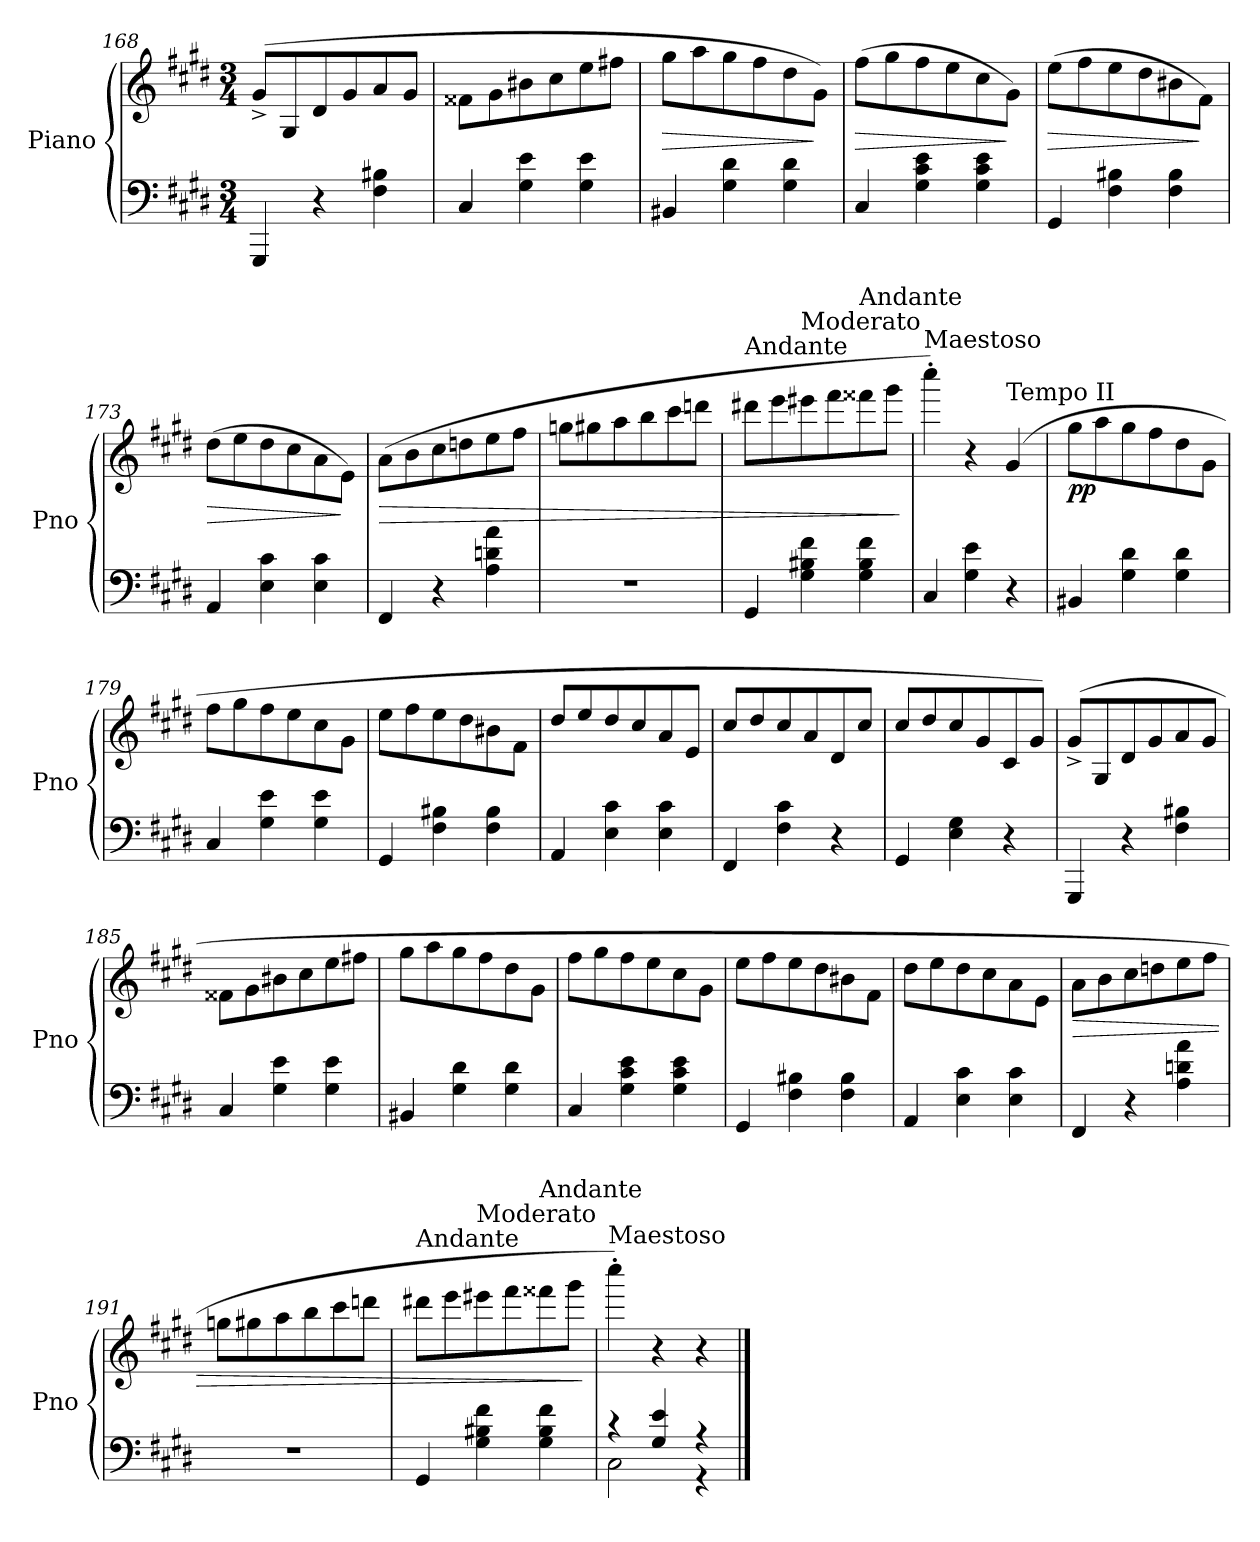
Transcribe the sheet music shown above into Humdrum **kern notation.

**kern	**kern	**dynam
*part1	*part1	*part1
*staff2	*staff1	*staff1/2
*I"Piano	*	*
*I'Pno	*	*
*clefF4	*clefG2	*
*k[f#c#g#d#]	*k[f#c#g#d#]	*
*E:	*E:	*
*M3/4	*M3/4	*
=168	=168	=168
4GGG#/	(8g#^/L	.
.	8G#/	.
4r	8d#/	.
.	8g#/	.
4F#\ 4B#X\	8a/	.
.	8g#/J	.
=169	=169	=169
4C#/	8f##X\L	.
.	8g#\	.
4G#\ 4e\	8b#X\	.
.	8cc#\	.
4G#\ 4e\	8ee\	.
.	8ff#X\J	.
!!LO:LB:g=z
=170	=170	=170
!	!	!LO:HP:b
4BB#X/	8gg#\L	>
.	8aa\	.
4G#\ 4d#\	8gg#\	.
.	8ff#\	.
4G#\ 4d#\	8dd#\	.
.	8g#\J)	]
=171	=171	=171
!	!	!LO:HP:b
4C#/	(8ff#\L	>
.	8gg#\	.
4G#\ 4c#\ 4e\	8ff#\	.
.	8ee\	.
4G#\ 4c#\ 4e\	8cc#\	.
.	8g#\J)	]
=172	=172	=172
!	!	!LO:HP:b
4GG#/	(8ee\L	>
.	8ff#\	.
4F#\ 4B#X\	8ee\	.
.	8dd#\	.
4F#\ 4B#\	8b#X\	.
.	8f#\J)	]
=173	=173	=173
!	!	!LO:HP:b
4AA/	(8dd#\L	>
.	8ee\	.
4E\ 4c#\	8dd#\	.
.	8cc#\	.
4E\ 4c#\	8a\	.
.	8e\J)	]
=174	=174	=174
!	!	!LO:HP:b
4FF#/	(8a\L	>
.	8b\	.
4r	8cc#\	.
.	8ddn\	.
4A\ 4dn\ 4a\	8ee\	.
.	8ff#\J	.
=175	=175	=175
2.r	8ggn\L	.
.	8gg#X\	.
.	8aa\	.
.	8bb\	.
.	8ccc#\	.
.	8dddn\J	.
!!LO:LB:g=z
=176	=176	=176
!	!LO:TX:a:t=Andante	!
4GG#/	8ddd#X\L	.
.	8eee\	.
!	!LO:TX:a:t=Moderato	!
4G#\ 4B#X\ 4f#\	8eee#X\	.
.	8fff#\	.
!	!LO:TX:a:t=Andante	!
4G#\ 4B#\ 4f#\	8fff##X\	.
.	8ggg#\J	.
.	.	]
=177	=177	=177
!	!LO:TX:a:t=Maestoso	!
4C#/	4cccc#'\)	.
4G#\ 4e\	4r	.
!	!LO:TX:a:t=Tempo II	!
4r	(4g#/	.
=178	=178	=178
!	!	!LO:DY:b
4BB#X/	8gg#\L	pp
.	8aa\	.
4G#\ 4d#\	8gg#\	.
.	8ff#\	.
4G#\ 4d#\	8dd#\	.
.	8g#\J	.
=179	=179	=179
4C#/	8ff#\L	.
.	8gg#\	.
4G#\ 4e\	8ff#\	.
.	8ee\	.
4G#\ 4e\	8cc#\	.
.	8g#\J	.
=180	=180	=180
4GG#/	8ee\L	.
.	8ff#\	.
4F#\ 4B#X\	8ee\	.
.	8dd#\	.
4F#\ 4B#\	8b#X\	.
.	8f#\J	.
=181	=181	=181
4AA/	8dd#/L	.
.	8ee/	.
4E\ 4c#\	8dd#/	.
.	8cc#/	.
4E\ 4c#\	8a/	.
.	8e/J	.
!!LO:LB:g=z
=182	=182	=182
4FF#/	8cc#/L	.
.	8dd#/	.
4F#\ 4c#\	8cc#/	.
.	8a/	.
4r	8d#/	.
.	8cc#/J	.
=183	=183	=183
4GG#/	8cc#/L	.
.	8dd#/	.
4E\ 4G#\	8cc#/	.
.	8g#/	.
4r	8c#/	.
.	8g#/J)	.
=184	=184	=184
4GGG#/	(8g#^/L	.
.	8G#/	.
4r	8d#/	.
.	8g#/	.
4F#\ 4B#X\	8a/	.
.	8g#/J	.
=185	=185	=185
4C#/	8f##X\L	.
.	8g#\	.
4G#\ 4e\	8b#X\	.
.	8cc#\	.
4G#\ 4e\	8ee\	.
.	8ff#X\J	.
=186	=186	=186
4BB#X/	8gg#\L	.
.	8aa\	.
4G#\ 4d#\	8gg#\	.
.	8ff#\	.
4G#\ 4d#\	8dd#\	.
.	8g#\J	.
=187	=187	=187
4C#/	8ff#\L	.
.	8gg#\	.
4G#\ 4c#\ 4e\	8ff#\	.
.	8ee\	.
4G#\ 4c#\ 4e\	8cc#\	.
.	8g#\J	.
!!LO:LB:g=z
=188	=188	=188
4GG#/	8ee\L	.
.	8ff#\	.
4F#\ 4B#X\	8ee\	.
.	8dd#\	.
4F#\ 4B#\	8b#X\	.
.	8f#\J	.
=189	=189	=189
4AA/	8dd#\L	.
.	8ee\	.
4E\ 4c#\	8dd#\	.
.	8cc#\	.
4E\ 4c#\	8a\	.
.	8e\J	.
=190	=190	=190
!	!	!LO:HP:b
4FF#/	8a\L	>
.	8b\	.
4r	8cc#\	.
.	8ddn\	.
4A\ 4dn\ 4a\	8ee\	.
.	8ff#\J	.
=191	=191	=191
2.r	8ggn\L	.
.	8gg#X\	.
.	8aa\	.
.	8bb\	.
.	8ccc#\	.
.	8dddn\J	.
=192	=192	=192
!	!LO:TX:a:t=Andante	!
4GG#/	8ddd#X\L	.
.	8eee\	.
!	!LO:TX:a:t=Moderato	!
4G#\ 4B#X\ 4f#\	8eee#X\	.
.	8fff#\	.
!	!LO:TX:a:t=Andante	!
4G#\ 4B#\ 4f#\	8fff##X\	.
.	8ggg#\J	.
.	.	]
=193	=193	=193
*^	*	*
!	!	!LO:TX:a:t=Maestoso	!
4rc	2C#\	4cccc#'\)	.
4G#/ 4e/	.	4r	.
4r	4r	4r	.
*v	*v	*	*
==	==	==
*-	*-	*-
